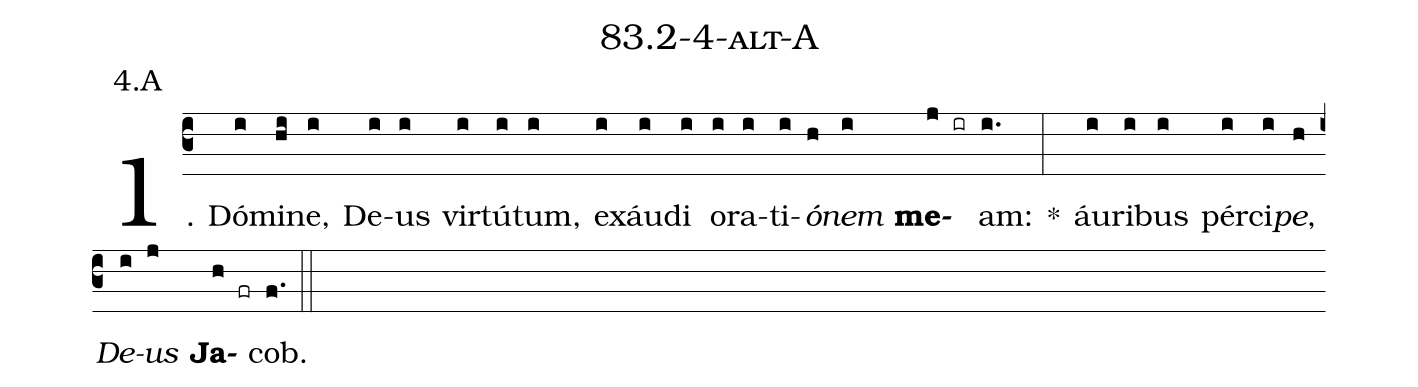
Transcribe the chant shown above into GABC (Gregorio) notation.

name: 83.2-4-alt-A;
annotation: 4.A;
%%
(c3)1. Dó(i)mi(hi)ne,(i) De(i)us(i) vir(i)tú(i)tum,(i) ex(i)áu(i)di(i) o(i)ra(i)ti(i)<i>ó</i>(h)<i>nem</i>(i) <b>me</b>(j ir)am:(i.) *(:) áu(i)ri(i)bus(i) pér(i)ci(i)<i>pe</i>,(h) <i>De</i>(i)<i>us</i>(j) <b>Ja</b>(h fr)cob.(f.) (::)


%E(i) u(h) o(i) u(j) a(h) e.(f.) (::)
